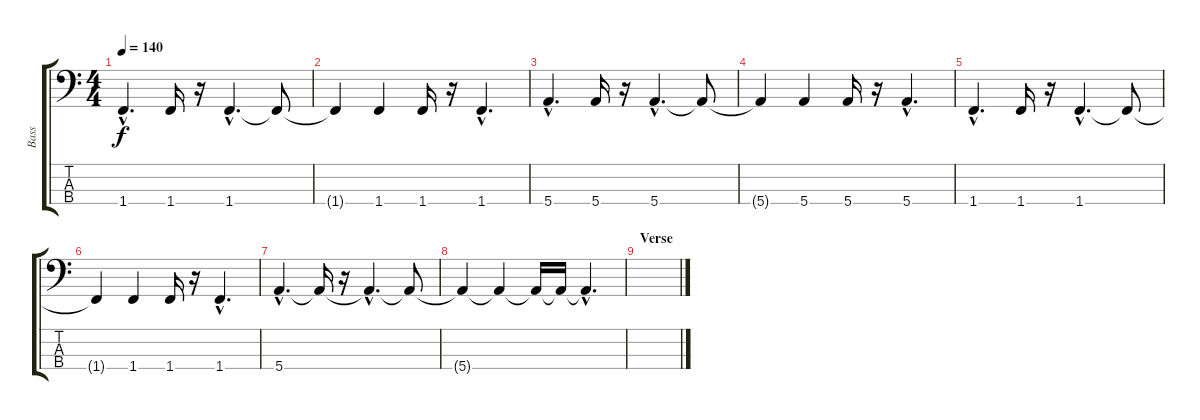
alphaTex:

\track ("Bass" "Bass") {instrument electricbassfinger}
\staff {score tabs}
\tuning (G2 D2 A1 E1) {hide}
\ts (4 4)
\tempo 140
\clef f4
\ks c
1.4{hac}.4{d dy f} 1.4.16 r.16 1.4{hac}.4{d} 1.4{t}.8 |
1.4{t}.4 1.4.4 1.4.16 r.16 1.4{hac}.4{d} |
5.4{hac}.4{d} 5.4.16 r.16 5.4{hac}.4{d} 5.4{t}.8 |
5.4{t}.4 5.4.4 5.4.16 r.16 5.4{hac}.4{d} |
1.4{hac}.4{d} 1.4.16 r.16 1.4{hac}.4{d} 1.4{t}.8 |
1.4{t}.4 1.4.4 1.4.16 r.16 1.4{hac}.4{d} |
5.4{hac}.4{d} 5.4{t}.16 r.16 5.4{hac t}.4{d} 5.4{t}.8 |
5.4{t}.4 5.4{t}.4 5.4{t}.16 5.4{t}.16 5.4{hac t}.4{d} |
\section ("" "Verse")
